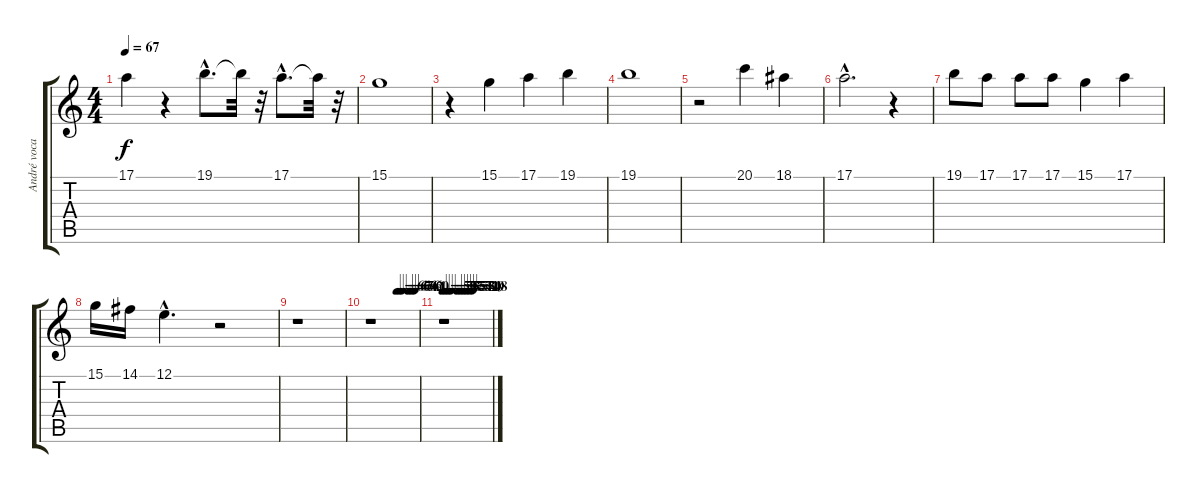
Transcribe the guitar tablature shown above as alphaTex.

\track ("André vocal" "André voca") {instrument lead6voice}
\staff {score tabs}
\tuning (E4 B3 G3 D3 A2 E2) {hide}
\ts (4 4)
\tempo 67
\clef g2
\ks c
17.1{t}.4{dy f} r.4 19.1{hac}.8{d} 19.1{t}.32 r.32 17.1{hac}.8{d} 17.1{t}.32 r.32 |
15.1.1 |
r.4 15.1.4 17.1.4 19.1.4 |
19.1.1 |
r.2 20.1.4 18.1.4 |
17.1{hac}.2{d} r.4 |
19.1.8 17.1.8 17.1.8 17.1.8 15.1.4 17.1.4 |
15.1.16 14.1.16 12.1{hac}.4{d} r.2 |
r.1 |
\tempo (67 0.5625)
\tempo (65 0.625)
\tempo (64 0.6875)
\tempo (62 0.8125)
\tempo (61 0.875)
\tempo (60 0.9375)
r.1 |
\tempo 59
\tempo (58 0.0625)
\tempo (57 0.125)
\tempo (55 0.1875)
\tempo (54 0.3125)
\tempo (53 0.375)
\tempo (52 0.4375)
\tempo (50 0.5)
\tempo (49 0.5625)
\tempo (48 0.625)
r.1
